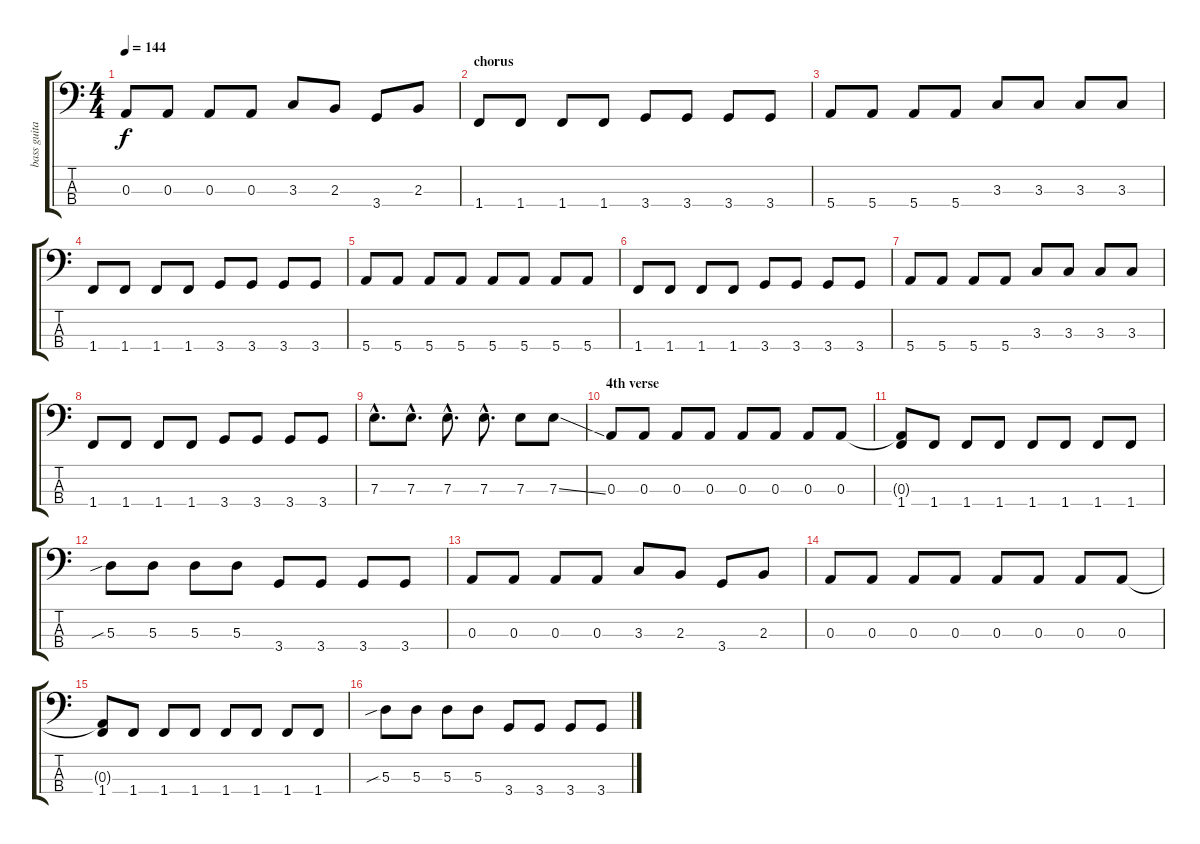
\track ("bass guitar" "bass guita") {instrument electricbassfinger}
\staff {score tabs}
\tuning (G2 D2 A1 E1) {hide}
\ts (4 4)
\tempo 144
\clef f4
\ks c
0.3.8{dy f} 0.3.8 0.3.8 0.3.8 3.3.8 2.3.8 3.4.8 2.3.8 |
\section ("" "chorus")
1.4.8 1.4.8 1.4.8 1.4.8 3.4.8 3.4.8 3.4.8 3.4.8 |
5.4.8 5.4.8 5.4.8 5.4.8 3.3.8 3.3.8 3.3.8 3.3.8 |
1.4.8 1.4.8 1.4.8 1.4.8 3.4.8 3.4.8 3.4.8 3.4.8 |
5.4.8 5.4.8 5.4.8 5.4.8 5.4.8 5.4.8 5.4.8 5.4.8 |
1.4.8 1.4.8 1.4.8 1.4.8 3.4.8 3.4.8 3.4.8 3.4.8 |
5.4.8 5.4.8 5.4.8 5.4.8 3.3.8 3.3.8 3.3.8 3.3.8 |
1.4.8 1.4.8 1.4.8 1.4.8 3.4.8 3.4.8 3.4.8 3.4.8 |
7.3{hac}.8{d} 7.3{hac}.8{d} 7.3{hac}.8{d} 7.3{hac}.8{d} 7.3.8 7.3{ss}.8 |
\section ("" "4th verse")
0.3.8 0.3.8 0.3.8 0.3.8 0.3.8 0.3.8 0.3.8 0.3.8 |
(0.3{t} 1.4).8 1.4.8 1.4.8 1.4.8 1.4.8 1.4.8 1.4.8 1.4.8 |
5.3{sib}.8 5.3.8 5.3.8 5.3.8 3.4.8 3.4.8 3.4.8 3.4.8 |
0.3.8 0.3.8 0.3.8 0.3.8 3.3.8 2.3.8 3.4.8 2.3.8 |
0.3.8 0.3.8 0.3.8 0.3.8 0.3.8 0.3.8 0.3.8 0.3.8 |
(0.3{t} 1.4).8 1.4.8 1.4.8 1.4.8 1.4.8 1.4.8 1.4.8 1.4.8 |
5.3{sib}.8 5.3.8 5.3.8 5.3.8 3.4.8 3.4.8 3.4.8 3.4.8
